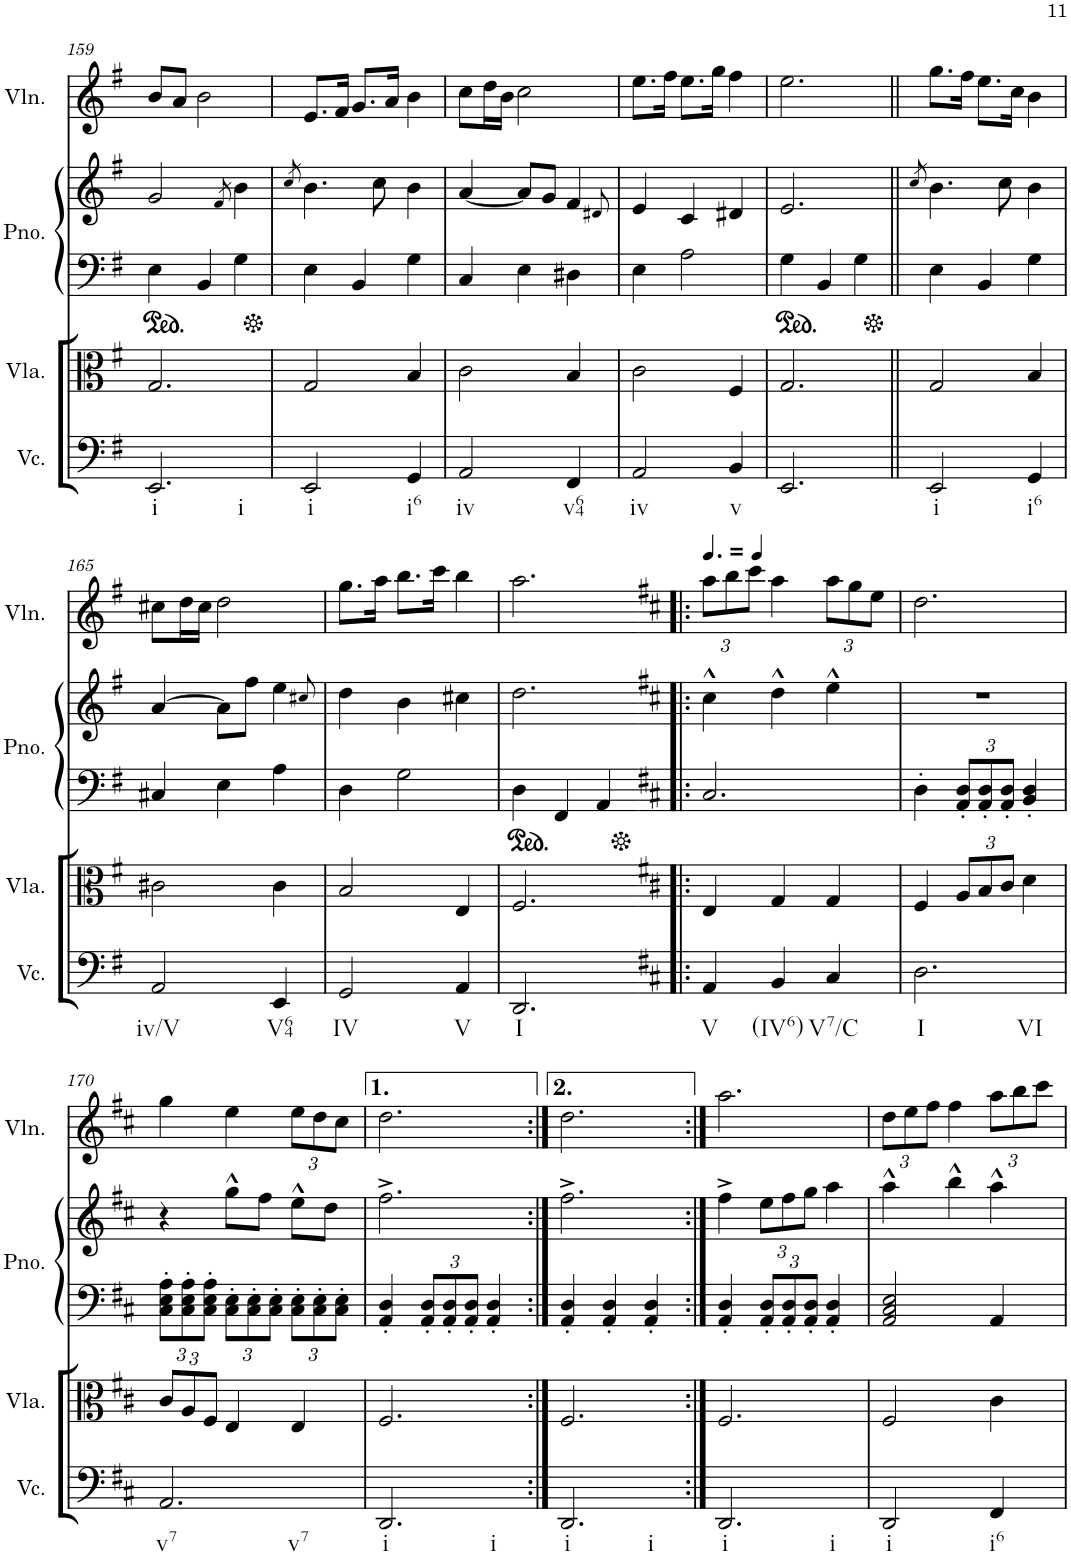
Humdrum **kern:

**kern	**kern	**kern	**kern	**kern
*part4	*part3	*part2	*part2	*part1
*staff5	*staff4	*staff3	*staff2	*staff1
*I"Violoncello	*I"Viola	*I"Grand Piano	*	*I"Violin
*I'Vc.	*I'Vla.	*I'Pno.	*	*I'Vln.
!!LO:PB:g=z
*clefF4	*clefC3	*clefF4	*clefG2	*clefG2
*k[f#]	*k[f#]	*k[f#]	*k[f#]	*k[f#]
*M3/4	*M3/4	*M3/4	*M3/4	*M3/4
=159	=159	=159	=159	=159
!LO:TX:b:t=i	!	!	!	!
!LO:TX:b:t=i	!	!	!	!
2.EE/	2.G/	4E\	2g/	8b/L
.	.	.	.	8a/J
.	.	4BB/	.	2b\
.	.	.	8qf#/	.
.	.	4G\	4b\	.
=160	=160	=160	=160	=160
.	.	.	8qcc/	.
!LO:TX:b:t=i	!	!	!	!
2EE/	2G/	4E\	4.b\	8.e/L
.	.	.	.	16f#/Jk
.	.	4BB/	.	8.g/L
.	.	.	8cc\	.
.	.	.	.	16a/Jk
!LO:TX:b:t=i6	!	!	!	!
4GG/	4B/	4G\	4b\	4b\
=161	=161	=161	=161	=161
!LO:TX:b:t=iv	!	!	!	!
2AA/	2c\	4C/	[4a/	8cc\L
.	.	.	.	16dd\L
.	.	.	.	16b\JJ
.	.	4E\	8a/L]	2cc\
.	.	.	8g/J	.
!LO:TX:b:t=v64	!	!	!	!
4FF#/	4B/	4D#X\	4f#/	.
.	.	.	8qd#X/	.
=162	=162	=162	=162	=162
!LO:TX:b:t=iv	!	!	!	!
2AA/	2c\	4E\	4e/	8.ee\L
.	.	.	.	16ff#\Jk
.	.	2A\	4c/	8.ee\L
.	.	.	.	16gg\Jk
!LO:TX:b:t=v	!	!	!	!
4BB/	4F#/	.	4d#X/	4ff#\
=163	=163	=163	=163	=163
2.EE/	2.G/	4G\	2.e/	2.ee\
.	.	4BB/	.	.
.	.	4G\	.	.
=164||	=164||	=164||	=164||	=164||
.	.	.	8qcc/	.
!LO:TX:b:t=i	!	!	!	!
2EE/	2G/	4E\	4.b\	8.gg\L
.	.	.	.	16ff#\Jk
.	.	4BB/	.	8.ee\L
.	.	.	8cc\	.
.	.	.	.	16cc\Jk
!LO:TX:b:t=i6	!	!	!	!
4GG/	4B/	4G\	4b\	4b\
!!LO:LB:g=z
=165	=165	=165	=165	=165
!LO:TX:b:t=iv/V	!	!	!	!
2AA/	2c#X\	4C#X/	[4a/	8cc#X\L
.	.	.	.	16dd\L
.	.	.	.	16cc#\JJ
.	.	4E\	8a\L]	2dd\
.	.	.	8ff#\J	.
!LO:TX:b:t=V64	!	!	!	!
4EE/	4c#\	4A\	4ee\	.
.	.	.	8qcc#X/	.
=166	=166	=166	=166	=166
!LO:TX:b:t=IV	!	!	!	!
2GG/	2B/	4D\	4dd\	8.gg\L
.	.	.	.	16aa\Jk
.	.	2G\	4b\	8.bb\L
.	.	.	.	16ccc\Jk
!LO:TX:b:t=V	!	!	!	!
4AA/	4E/	.	4cc#X\	4bb\
=167	=167	=167	=167	=167
!LO:TX:b:t=I	!	!	!	!
2.DD/	2.F#/	4D\	2.dd\	2.aa\
.	.	4FF#/	.	.
.	.	4AA/	.	.
=168!|:	=168!|:	=168!|:	=168!|:	=168!|:
*k[f#c#]	*k[f#c#]	*k[f#c#]	*k[f#c#]	*k[f#c#]
*	*	*	*	*Xbrackettup
!LO:TX:b:t=V	!	!	!	!
4AA/	4E/	2.C#/	4cc#^^\	12aa\L
.	.	.	.	12bb\
.	.	.	.	12ccc#\J
!LO:TX:b:t=(IV6)	!	!	!	!
4BB/	4G/	.	4dd^^\	4aa\
!LO:TX:b:t=V7/C	!	!	!	!
4C#/	4G/	.	4ee^^\	12aa\L
.	.	.	.	12gg\
.	.	.	.	12ee\J
=169	=169	=169	=169	=169
!LO:TX:b:t=I	!	!	!	!
!LO:TX:b:t=VI	!	!	!	!
2.D\	4F#/	4D'\	2.r	2.dd\
*	*Xbrackettup	*Xbrackettup	*	*
.	12A/L	12AA/' 12D/'L	.	.
.	12B/	12AA/' 12D/'	.	.
.	12c#/J	12AA/' 12D/'J	.	.
.	4d\	4BB/' 4D/'	.	.
!!LO:LB:g=z
=170	=170	=170	=170	=170
!LO:TX:b:t=v7	!	!	!	!
!LO:TX:b:t=v7	!	!	!	!
2.AA/	12c#/L	12C#\' 12E\' 12A\'L	4r	4gg\
.	12A/	12C#\' 12E\' 12A\'	.	.
.	12F#/J	12C#\' 12E\' 12A\'J	.	.
.	4E/	12C#\' 12E\'L	8gg^^\L	4ee\
.	.	12C#\' 12E\'	.	.
.	.	.	8ff#\J	.
.	.	12C#\' 12E\'J	.	.
.	4E/	12C#\' 12E\'L	8ee^^\L	12ee\L
.	.	12C#\' 12E\'	.	12dd\
.	.	.	8dd\J	.
.	.	12C#\' 12E\'J	.	12cc#\J
=171	=171	=171	=171	=171
!LO:TX:b:t=i	!	!	!	!
!LO:TX:b:t=i	!	!	!	!
2.DD/	2.F#/	4AA/' 4D/'	2.ff#^\	2.dd\
.	.	12AA/' 12D/'L	.	.
.	.	12AA/' 12D/'	.	.
.	.	12AA/' 12D/'J	.	.
.	.	4AA/' 4D/'	.	.
=172:|!	=172:|!	=172:|!	=172:|!	=172:|!
!LO:TX:b:t=i	!	!	!	!
!LO:TX:b:t=i	!	!	!	!
2.DD/	2.F#/	4AA/' 4D/'	2.ff#^\	2.dd\
.	.	4AA/' 4D/'	.	.
.	.	4AA/' 4D/'	.	.
=173:|!	=173:|!	=173:|!	=173:|!	=173:|!
!LO:TX:b:t=i	!	!	!	!
!LO:TX:b:t=i	!	!	!	!
2.DD/	2.F#/	4AA/' 4D/'	4ff#^\	2.aa\
*	*	*	*Xbrackettup	*
.	.	12AA/' 12D/'L	12ee\L	.
.	.	12AA/' 12D/'	12ff#\	.
.	.	12AA/' 12D/'J	12gg\J	.
.	.	4AA/' 4D/'	4aa\	.
=174	=174	=174	=174	=174
!LO:TX:b:t=i	!	!	!	!
2DD/	2F#/	2AA/ 2C#/ 2E/	4aa^^\	12dd\L
.	.	.	.	12ee\
.	.	.	.	12ff#\J
.	.	.	4bb^^\	4ff#\
!LO:TX:b:t=i6	!	!	!	!
4FF#/	4c#\	4AA/	4aa^^\	12aa\L
.	.	.	.	12bb\
.	.	.	.	12ccc#\J
=	=	=	=	=
*-	*-	*-	*-	*-
